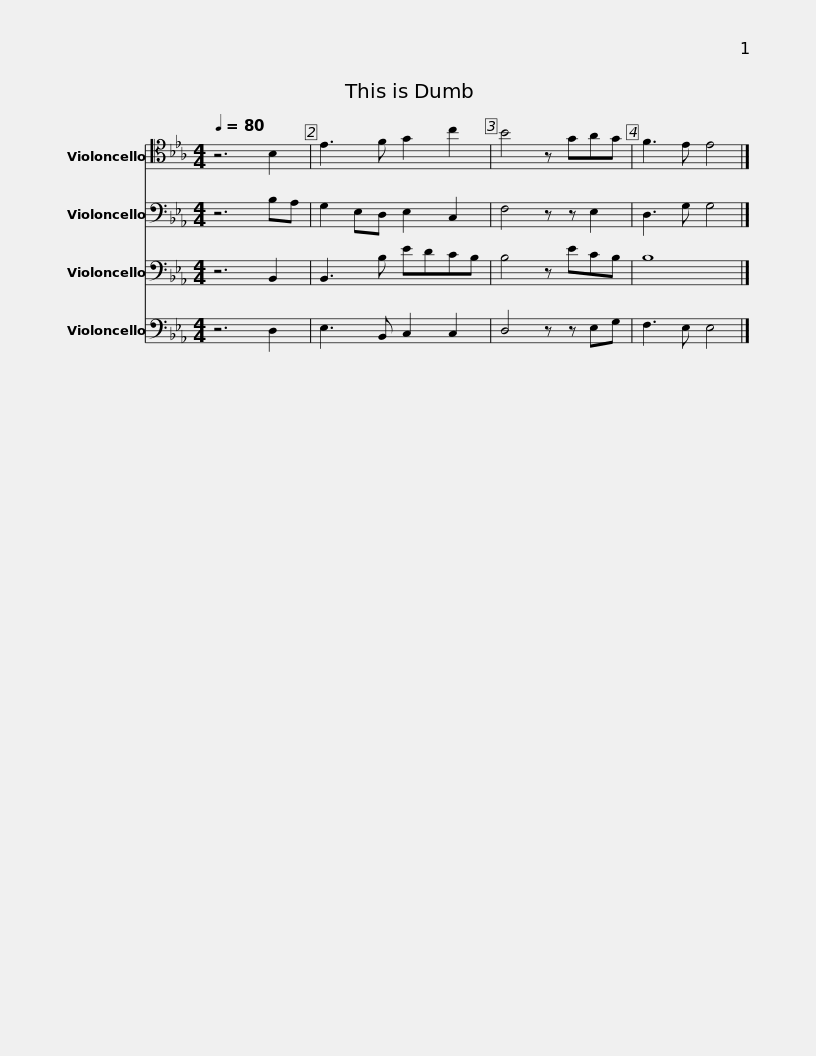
X:1
%%score 1 2 3 4
L:1/8
Q:1/4=80
M:4/4
I:linebreak $
K:Eb
V:1 tenor
V:2 bass
V:3 bass
V:4 bass
V:1
 z6 B,2 | E3 F G2 c2 | B4 z GAG | F3 E E4 |] %4
V:2
 z6 B,A, | G,2 E,D, E,2 C,2 | F,4 z z E,2 | D,3 G, G,4 |] %4
V:3
 z6 B,,2 | B,,3 B, EDCB, | B,4 z ECB, | B,8 |] %4
V:4
 z6 D,2 | E,3 B,, C,2 C,2 | D,4 z z E,G, | F,3 E, E,4 |] %4
